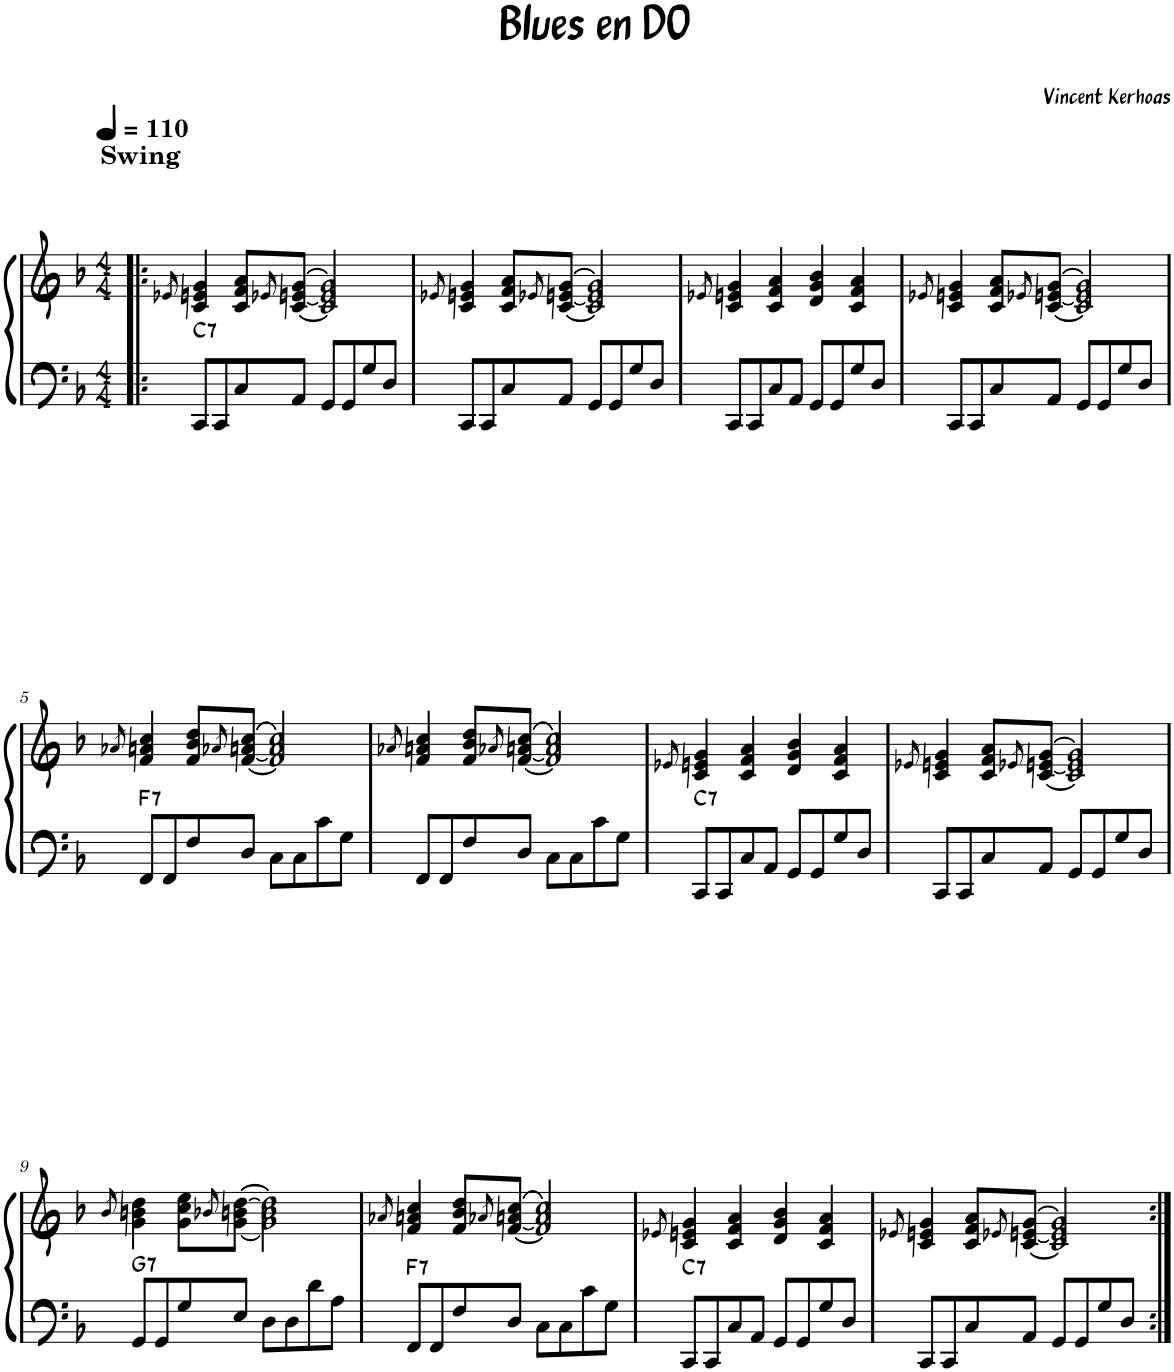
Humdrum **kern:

**kern	**kern	**harte
*part1	*part1	*part1
*staff2	*staff1	*
*I"Piano	*	*
*I'Pno.	*	*
*clefF4	*clefG2	*
*k[b-]	*k[b-]	*
*M4/4	*M4/4	*
*MM110	*MM110	*
=1!|:	=1!|:	=1!|:
.	8qe-X/	.
!	!LO:TX:a:B:t=Swing	!LO:H:kt=7
8CC/L	4c/ 4en/ 4g/	C:7
8CC/	.	.
8C/	8c/ 8f/ 8a/L	.
.	8qe-X/	.
8AA/J	[8c/ [8en/ [8g/J	.
8GG/L	2c/] 2e/] 2g/]	.
8GG/	.	.
8G/	.	.
8D/J	.	.
=2	=2	=2
.	8qe-X/	.
8CC/L	4c/ 4en/ 4g/	.
8CC/	.	.
8C/	8c/ 8f/ 8a/L	.
.	8qe-X/	.
8AA/J	[8c/ [8en/ [8g/J	.
8GG/L	2c/] 2e/] 2g/]	.
8GG/	.	.
8G/	.	.
8D/J	.	.
=3	=3	=3
.	8qe-X/	.
8CC/L	4c/ 4en/ 4g/	.
8CC/	.	.
8C/	4c/ 4f/ 4a/	.
8AA/J	.	.
8GG/L	4d/ 4g/ 4b-/	.
8GG/	.	.
8G/	4c/ 4f/ 4a/	.
8D/J	.	.
=4	=4	=4
.	8qe-X/	.
8CC/L	4c/ 4en/ 4g/	.
8CC/	.	.
8C/	8c/ 8f/ 8a/L	.
.	8qe-X/	.
8AA/J	[8c/ [8en/ [8g/J	.
8GG/L	2c/] 2e/] 2g/]	.
8GG/	.	.
8G/	.	.
8D/J	.	.
!!LO:LB:g=z
=5	=5	=5
.	8qa-X/	.
!	!	!LO:H:kt=7
8FF/L	4f/ 4an/ 4cc/	F:7
8FF/	.	.
8F/	8f/ 8b-/ 8dd/L	.
.	8qa-X/	.
8D/J	[8f/ [8an/ [8cc/J	.
8C\L	2f/] 2a/] 2cc/]	.
8C\	.	.
8c\	.	.
8G\J	.	.
=6	=6	=6
.	8qa-X/	.
8FF/L	4f/ 4an/ 4cc/	.
8FF/	.	.
8F/	8f/ 8b-/ 8dd/L	.
.	8qa-X/	.
8D/J	[8f/ [8an/ [8cc/J	.
8C\L	2f/] 2a/] 2cc/]	.
8C\	.	.
8c\	.	.
8G\J	.	.
=7	=7	=7
.	8qe-X/	.
!	!	!LO:H:kt=7
8CC/L	4c/ 4en/ 4g/	C:7
8CC/	.	.
8C/	4c/ 4f/ 4a/	.
8AA/J	.	.
8GG/L	4d/ 4g/ 4b-/	.
8GG/	.	.
8G/	4c/ 4f/ 4a/	.
8D/J	.	.
=8	=8	=8
.	8qe-X/	.
8CC/L	4c/ 4en/ 4g/	.
8CC/	.	.
8C/	8c/ 8f/ 8a/L	.
.	8qe-X/	.
8AA/J	[8c/ [8en/ [8g/J	.
8GG/L	2c/] 2e/] 2g/]	.
8GG/	.	.
8G/	.	.
8D/J	.	.
!!LO:LB:g=z
=9	=9	=9
.	8qb-/	.
!	!	!LO:H:kt=7
8GG/L	4g\ 4bn\ 4dd\	G:7
8GG/	.	.
8G/	8g\ 8cc\ 8ee\L	.
.	8qb-X/	.
8E/J	[8g\ [8bn\ [8dd\J	.
8D\L	2g\] 2b\] 2dd\]	.
8D\	.	.
8d\	.	.
8A\J	.	.
=10	=10	=10
.	8qa-X/	.
!	!	!LO:H:kt=7
8FF/L	4f/ 4an/ 4cc/	F:7
8FF/	.	.
8F/	8f/ 8b-/ 8dd/L	.
.	8qa-X/	.
8D/J	[8f/ [8an/ [8cc/J	.
8C\L	2f/] 2a/] 2cc/]	.
8C\	.	.
8c\	.	.
8G\J	.	.
=11	=11	=11
.	8qe-X/	.
!	!	!LO:H:kt=7
8CC/L	4c/ 4en/ 4g/	C:7
8CC/	.	.
8C/	4c/ 4f/ 4a/	.
8AA/J	.	.
8GG/L	4d/ 4g/ 4b-/	.
8GG/	.	.
8G/	4c/ 4f/ 4a/	.
8D/J	.	.
=12	=12	=12
.	8qe-X/	.
8CC/L	4c/ 4en/ 4g/	.
8CC/	.	.
8C/	8c/ 8f/ 8a/L	.
.	8qe-X/	.
8AA/J	[8c/ [8en/ [8g/J	.
8GG/L	2c/] 2e/] 2g/]	.
8GG/	.	.
8G/	.	.
8D/J	.	.
=:|!	=:|!	=:|!
*-	*-	*-
